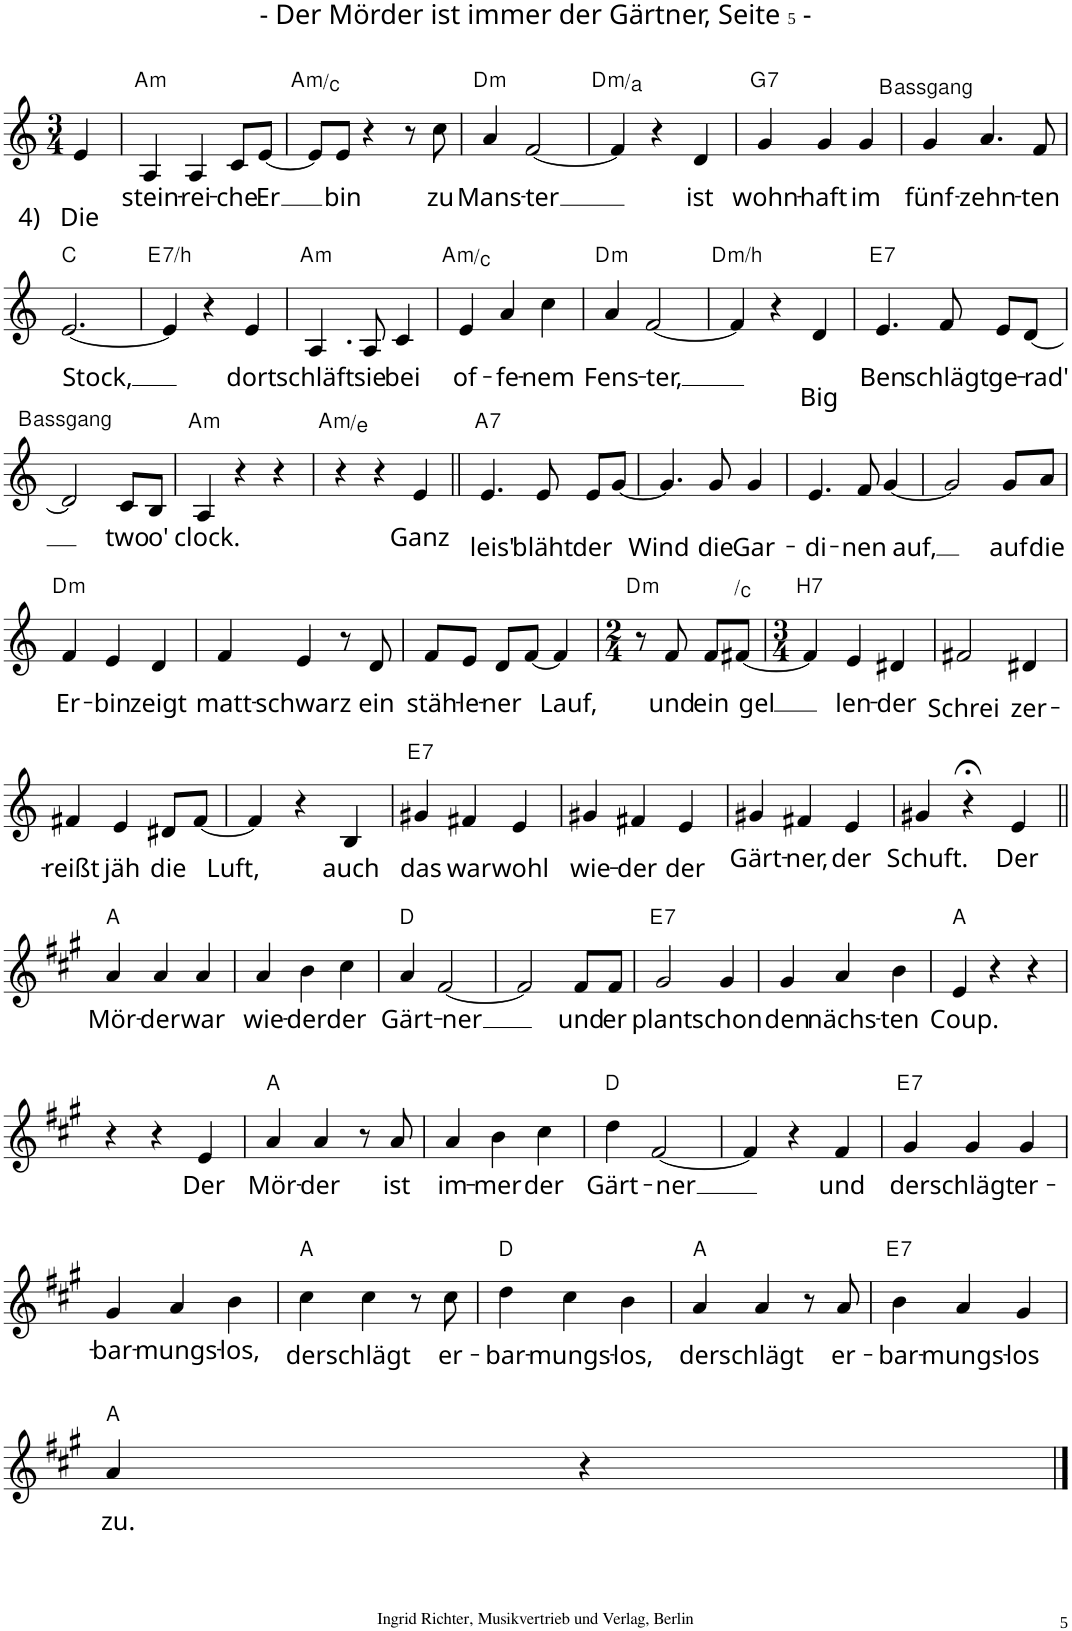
**kern	**text	**harte
*part1	*part1	*part1
*staff1	*staff1	*
*I"Piano	*	*
*I'Pno.	*	*
!!LO:PB:g=z
*clefG2	*	*
*k[]	*	*
*M3/4	*	*
=158	=158	=158
!	!LO:LY:b	!
4e/	4) Die	.
=159	=159	=159
!	!LO:LY:b	!LO:H:kt=m
4A/	stein-	A:min
!	!LO:LY:b	!
4A/	-rei-	.
!	!LO:LY:b	!
8c/L	-che	.
!	!LO:LY:b	!
[8e/J	Er	.
=160	=160	=160
!	!	!LO:H:kt=m
8e/L]	.	A:min/b3
!	!LO:LY:b	!
8e/J	bin	.
4r	.	.
8r	.	.
!	!LO:LY:b	!
8cc\	zu	.
=161	=161	=161
!	!LO:LY:b	!LO:H:kt=m
4a/	Mans-	D:min
!	!LO:LY:b	!
[2f/	-ter	.
=162	=162	=162
!	!	!LO:H:kt=m
4f/]	.	D:min/5
4r	.	.
!	!LO:LY:b	!
4d/	ist	.
=163	=163	=163
!	!LO:LY:b	!LO:H:kt=7
4g/	wohn-	G:7
!	!LO:LY:b	!
4g/	-haft	.
!	!LO:LY:b	!
4g/	im	.
=164	=164	=164
!	!LO:LY:b	!LO:H:kt=assgang
4g/	fünf-	.
!	!LO:LY:b	!
4.a/	-zehn-	.
!	!LO:LY:b	!
8f/	-ten	.
!!LO:LB:g=z
=165	=165	=165
!	!LO:LY:b	!
[2.e/	Stock,	C:maj
=166	=166	=166
!	!	!LO:H:kt=7/
4e/]	.	E:maj
4r	.	.
!	!LO:LY:b	!
4e/	dort	.
=167	=167	=167
!	!LO:LY:b	!LO:H:kt=m
4.A/	schläft	A:min
!	!LO:LY:b	!
8A/	sie	.
!	!LO:LY:b	!
4c/	bei	.
=168	=168	=168
!	!LO:LY:b	!LO:H:kt=m
4e/	of-	A:min/b3
!	!LO:LY:b	!
4a/	-fe-	.
!	!LO:LY:b	!
4cc\	-nem	.
=169	=169	=169
!	!LO:LY:b	!LO:H:kt=m
4a/	Fens-	D:min
!	!LO:LY:b	!
[2f/	-ter,	.
=170	=170	=170
!	!	!LO:H:kt=m
4f/]	.	D:min
4r	.	.
!	!LO:LY:b	!
4d/	Big	.
=171	=171	=171
!	!LO:LY:b	!LO:H:kt=7
4.e/	Ben	E:7
!	!LO:LY:b	!
8f/	schlägt	.
!	!LO:LY:b	!
8e/L	ge-	.
!	!LO:LY:b	!
[8d/J	-rad'	.
!!LO:LB:g=z
=172	=172	=172
!	!	!LO:H:kt=assgang
2d/]	.	.
!	!LO:LY:b	!
8c/L	two	.
!	!LO:LY:b	!
8B/J	o'	.
=173	=173	=173
!	!LO:LY:b	!LO:H:kt=m
4A/	clock.	A:min
4r	.	.
4r	.	.
=174	=174	=174
!	!	!LO:H:kt=m
4r	.	A:min/5
4r	.	.
!	!LO:LY:b	!
4e/	Ganz	.
=175||	=175||	=175||
!	!LO:LY:b	!LO:H:kt=7
4.e/	leis'	A:7
!	!LO:LY:b	!
8e/	bläht	.
!	!LO:LY:b	!
8e/L	der	.
!	!LO:LY:b	!
[8g/J	Wind	.
=176	=176	=176
4.g/]	.	.
!	!LO:LY:b	!
8g/	die	.
!	!LO:LY:b	!
4g/	Gar-	.
=177	=177	=177
!	!LO:LY:b	!
4.e/	-di-	.
!	!LO:LY:b	!
8f/	-nen	.
!	!LO:LY:b	!
[4g/	auf,	.
=178	=178	=178
2g/]	.	.
!	!LO:LY:b	!
8g/L	auf	.
!	!LO:LY:b	!
8a/J	die	.
!!LO:LB:g=z
=179	=179	=179
!	!LO:LY:b	!LO:H:kt=m
4f/	Er-	D:min
!	!LO:LY:b	!
4e/	-bin	.
!	!LO:LY:b	!
4d/	zeigt	.
=180	=180	=180
!	!LO:LY:b	!
4f/	matt-	.
!	!LO:LY:b	!
4e/	-schwarz	.
8r	.	.
!	!LO:LY:b	!
8d/	ein	.
=181	=181	=181
!	!LO:LY:b	!
8f/L	stäh-	.
!	!LO:LY:b	!
8e/J	-le-	.
!	!LO:LY:b	!
8d/L	-ner	.
!	!LO:LY:b	!
[8f/J	Lauf,	.
4f/]	.	.
=182	=182	=182
*M2/4	*	*
!	!	!LO:H:kt=m
8r	.	D:min
!	!LO:LY:b	!
8f/	und	.
!	!LO:LY:b	!
8f/L	ein	.
!	!LO:LY:b	!LO:H:kt=N.C.
[8f#X/J	-gel	N
=183	=183	=183
*M3/4	*	*
!	!	!LO:H:kt=H7
4f#/]	.	N
!	!LO:LY:b	!
4e/	len-	.
!	!LO:LY:b	!
4d#X/	-der	.
=184	=184	=184
!	!LO:LY:b	!
2f#X/	Schrei	.
!	!LO:LY:b	!
4d#X/	zer-	.
!!LO:LB:g=z
=185	=185	=185
!	!LO:LY:b	!
4f#X/	-reißt	.
!	!LO:LY:b	!
4e/	jäh	.
!	!LO:LY:b	!
8d#X/L	die	.
!	!LO:LY:b	!
[8f#/J	Luft,	.
=186	=186	=186
4f#/]	.	.
4r	.	.
!	!LO:LY:b	!
4B/	auch	.
=187	=187	=187
!	!LO:LY:b	!LO:H:kt=7
4g#X/	das	E:7
!	!LO:LY:b	!
4f#X/	war	.
!	!LO:LY:b	!
4e/	wohl	.
=188	=188	=188
!	!LO:LY:b	!
4g#X/	wie-	.
!	!LO:LY:b	!
4f#X/	-der	.
!	!LO:LY:b	!
4e/	der	.
=189	=189	=189
!	!LO:LY:b	!
4g#X/	Gärt-	.
!	!LO:LY:b	!
4f#X/	-ner,	.
!	!LO:LY:b	!
4e/	der	.
=190	=190	=190
!	!LO:LY:b	!
4g#X/	Schuft.	.
4r;<	.	.
!	!LO:LY:b	!
4e/	Der	.
!!LO:LB:g=z
=191||	=191||	=191||
*k[f#c#g#]	*	*
!	!LO:LY:b	!
4a/	Mör-	A:maj
!	!LO:LY:b	!
4a/	-der	.
!	!LO:LY:b	!
4a/	war	.
=192	=192	=192
!	!LO:LY:b	!
4a/	wie-	.
!	!LO:LY:b	!
4b\	-der	.
!	!LO:LY:b	!
4cc#\	der	.
=193	=193	=193
!	!LO:LY:b	!
4a/	Gärt-	D:maj
!	!LO:LY:b	!
[2f#/	-ner	.
=194	=194	=194
2f#/]	.	.
!	!LO:LY:b	!
8f#/L	und	.
!	!LO:LY:b	!
8f#/J	er	.
=195	=195	=195
!	!LO:LY:b	!LO:H:kt=7
2g#/	plant	E:7
!	!LO:LY:b	!
4g#/	schon	.
=196	=196	=196
!	!LO:LY:b	!
4g#/	den	.
!	!LO:LY:b	!
4a/	nächs-	.
!	!LO:LY:b	!
4b\	-ten	.
=197	=197	=197
!	!LO:LY:b	!
4e/	Coup.	A:maj
4r	.	.
4r	.	.
!!LO:LB:g=z
=198	=198	=198
4r	.	.
4r	.	.
!	!LO:LY:b	!
4e/	Der	.
=199	=199	=199
!	!LO:LY:b	!
4a/	Mör-	A:maj
!	!LO:LY:b	!
4a/	-der	.
8r	.	.
!	!LO:LY:b	!
8a/	ist	.
=200	=200	=200
!	!LO:LY:b	!
4a/	im-	.
!	!LO:LY:b	!
4b\	-mer	.
!	!LO:LY:b	!
4cc#\	der	.
=201	=201	=201
!	!LO:LY:b	!
4dd\	Gärt-	D:maj
!	!LO:LY:b	!
[2f#/	-ner	.
=202	=202	=202
4f#/]	.	.
4r	.	.
!	!LO:LY:b	!
4f#/	und	.
=203	=203	=203
!	!LO:LY:b	!LO:H:kt=7
4g#/	der	E:7
!	!LO:LY:b	!
4g#/	schlägt	.
!	!LO:LY:b	!
4g#/	er-	.
!!LO:LB:g=z
=204	=204	=204
!	!LO:LY:b	!
4g#/	-bar-	.
!	!LO:LY:b	!
4a/	-mungs-	.
!	!LO:LY:b	!
4b\	-los,	.
=205	=205	=205
!	!LO:LY:b	!
4cc#\	der	A:maj
!	!LO:LY:b	!
4cc#\	schlägt	.
8r	.	.
!	!LO:LY:b	!
8cc#\	er-	.
=206	=206	=206
!	!LO:LY:b	!
4dd\	-bar-	D:maj
!	!LO:LY:b	!
4cc#\	-mungs-	.
!	!LO:LY:b	!
4b\	-los,	.
=207	=207	=207
!	!LO:LY:b	!
4a/	der	A:maj
!	!LO:LY:b	!
4a/	schlägt	.
8r	.	.
!	!LO:LY:b	!
8a/	er-	.
=208	=208	=208
!	!LO:LY:b	!LO:H:kt=7
4b\	-bar-	E:7
!	!LO:LY:b	!
4a/	-mungs-	.
!	!LO:LY:b	!
4g#/	-los	.
!!LO:LB:g=z
=209	=209	=209
!	!LO:LY:b	!
4a/	zu.	A:maj
4r	.	.
==	==	==
*-	*-	*-
